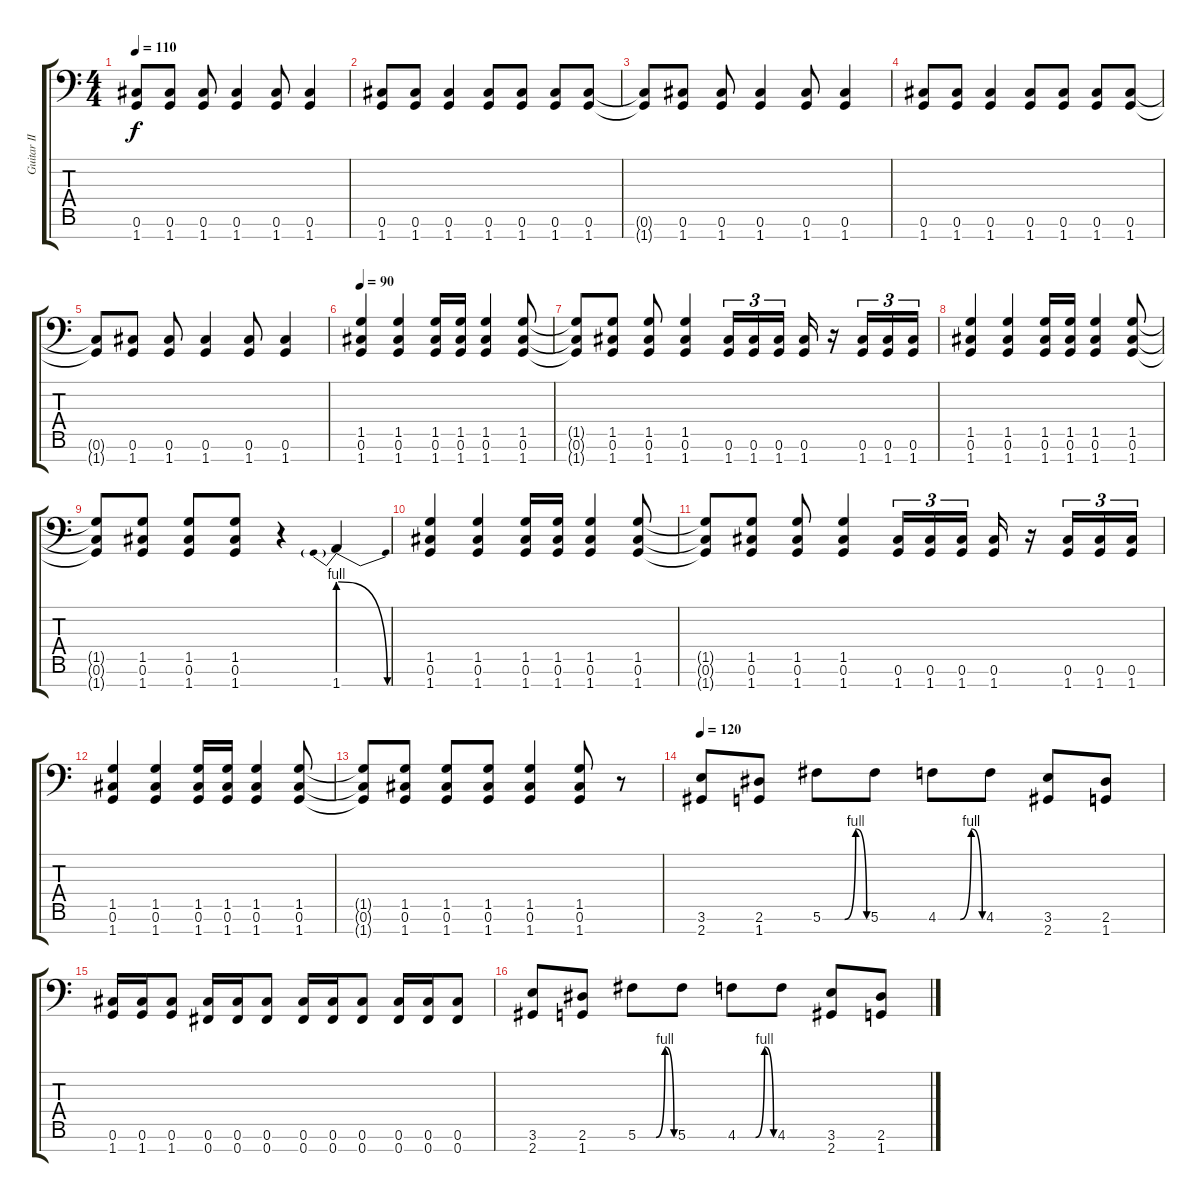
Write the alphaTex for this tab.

\track ("Guitar II" "Guitar II") {instrument distortionguitar}
\staff {score tabs}
\tuning (Db4 Ab3 E3 B2 Gb2 Db2 Gb1) {hide}
\ts (4 4)
\tempo 110
\clef f4
\ks c
(0.6{t} 1.7{t}).8{dy f} (0.6 1.7).8 (0.6 1.7).8 (0.6 1.7).4 (0.6 1.7).8 (0.6 1.7).4 |
(0.6 1.7).8 (0.6 1.7).8 (0.6 1.7).4 (0.6 1.7).8 (0.6 1.7).8 (0.6 1.7).8 (0.6 1.7).8 |
(0.6{t} 1.7{t}).8 (0.6 1.7).8 (0.6 1.7).8 (0.6 1.7).4 (0.6 1.7).8 (0.6 1.7).4 |
(0.6 1.7).8 (0.6 1.7).8 (0.6 1.7).4 (0.6 1.7).8 (0.6 1.7).8 (0.6 1.7).8 (0.6 1.7).8 |
(0.6{t} 1.7{t}).8 (0.6 1.7).8 (0.6 1.7).8 (0.6 1.7).4 (0.6 1.7).8 (0.6 1.7).4 |
\tempo 90
(1.5 0.6 1.7).4 (1.5 0.6 1.7).4 (1.5 0.6 1.7).16 (1.5 0.6 1.7).16 (1.5 0.6 1.7).4 (1.5 0.6 1.7).8 |
(1.5{t} 0.6{t} 1.7{t}).8 (1.5 0.6 1.7).8 (1.5 0.6 1.7).8 (1.5 0.6 1.7).4 (0.6 1.7).16{tu (3 2)} (0.6 1.7).16{tu (3 2)} (0.6 1.7).16{tu (3 2)} (0.6 1.7).16 r.16 (0.6 1.7).16{tu (3 2)} (0.6 1.7).16{tu (3 2)} (0.6 1.7).16{tu (3 2)} |
(1.5 0.6 1.7).4 (1.5 0.6 1.7).4 (1.5 0.6 1.7).16 (1.5 0.6 1.7).16 (1.5 0.6 1.7).4 (1.5 0.6 1.7).8 |
(1.5{t} 0.6{t} 1.7{t}).8 (1.5 0.6 1.7).8 (1.5 0.6 1.7).8 (1.5 0.6 1.7).8 r.4 1.7{be (prebendrelease 0 4 60 0)}.4 |
(1.5 0.6 1.7).4 (1.5 0.6 1.7).4 (1.5 0.6 1.7).16 (1.5 0.6 1.7).16 (1.5 0.6 1.7).4 (1.5 0.6 1.7).8 |
(1.5{t} 0.6{t} 1.7{t}).8 (1.5 0.6 1.7).8 (1.5 0.6 1.7).8 (1.5 0.6 1.7).4 (0.6 1.7).16{tu (3 2)} (0.6 1.7).16{tu (3 2)} (0.6 1.7).16{tu (3 2)} (0.6 1.7).16 r.16 (0.6 1.7).16{tu (3 2)} (0.6 1.7).16{tu (3 2)} (0.6 1.7).16{tu (3 2)} |
(1.5 0.6 1.7).4 (1.5 0.6 1.7).4 (1.5 0.6 1.7).16 (1.5 0.6 1.7).16 (1.5 0.6 1.7).4 (1.5 0.6 1.7).8 |
(1.5{t} 0.6{t} 1.7{t}).8 (1.5 0.6 1.7).8 (1.5 0.6 1.7).8 (1.5 0.6 1.7).8 (1.5 0.6 1.7).4 (1.5 0.6 1.7).8 r.8 |
\tempo 120
(3.6 2.7).8 (2.6 1.7).8 5.6{be (custom 0 0 30 0 45 4 60 0)}.8 5.6.8 4.6{be (custom 0 0 30 0 45 4 60 0)}.8 4.6.8 (3.6 2.7).8 (2.6 1.7).8 |
(0.6 1.7).16 (0.6 1.7).16 (0.6 1.7).8 (0.6 0.7).16 (0.6 0.7).16 (0.6 0.7).8 (0.6 0.7).16 (0.6 0.7).16 (0.6 0.7).8 (0.6 0.7).16 (0.6 0.7).16 (0.6 0.7).8 |
(3.6 2.7).8 (2.6 1.7).8 5.6{be (custom 0 0 30 0 45 4 60 0)}.8 5.6.8 4.6{be (custom 0 0 30 0 45 4 60 0)}.8 4.6.8 (3.6 2.7).8 (2.6 1.7).8
